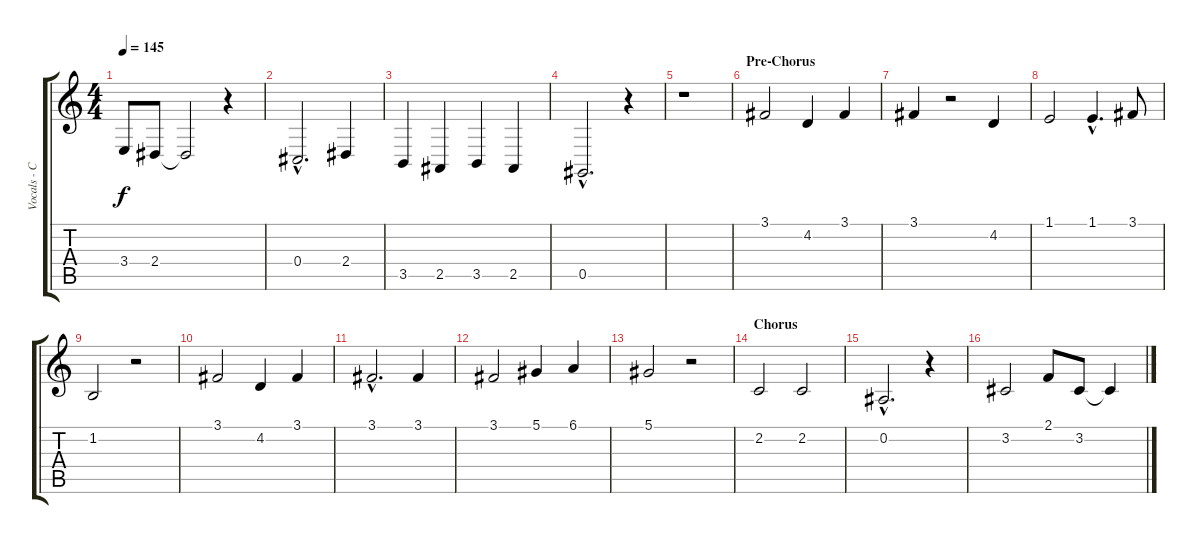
\track ("Vocals - Chris Bay" "Vocals - C") {instrument trumpet}
\staff {score tabs}
\tuning (Eb4 Bb3 Gb3 Db3 Ab2 Eb2) {hide}
\ts (4 4)
\tempo 145
\clef g2
\ks c
3.4{t}.8{dy f} 2.4.8 2.4{t}.2 r.4 |
0.4{hac}.2{d} 2.4.4 |
3.5.4 2.5.4 3.5.4 2.5.4 |
0.5{hac}.2{d} r.4 |
r.1 |
\section ("" "Pre-Chorus")
3.1.2 4.2.4 3.1.4 |
3.1.4 r.2 4.2.4 |
1.1.2 1.1{hac}.4{d} 3.1.8 |
1.2.2 r.2 |
3.1.2 4.2.4 3.1.4 |
3.1{hac}.2{d} 3.1.4 |
3.1.2 5.1.4 6.1.4 |
5.1.2 r.2 |
\section ("" "Chorus")
2.2.2 2.2.2 |
0.2{hac}.2{d} r.4 |
3.2.2 2.1.8 3.2.8 3.2{t}.4
